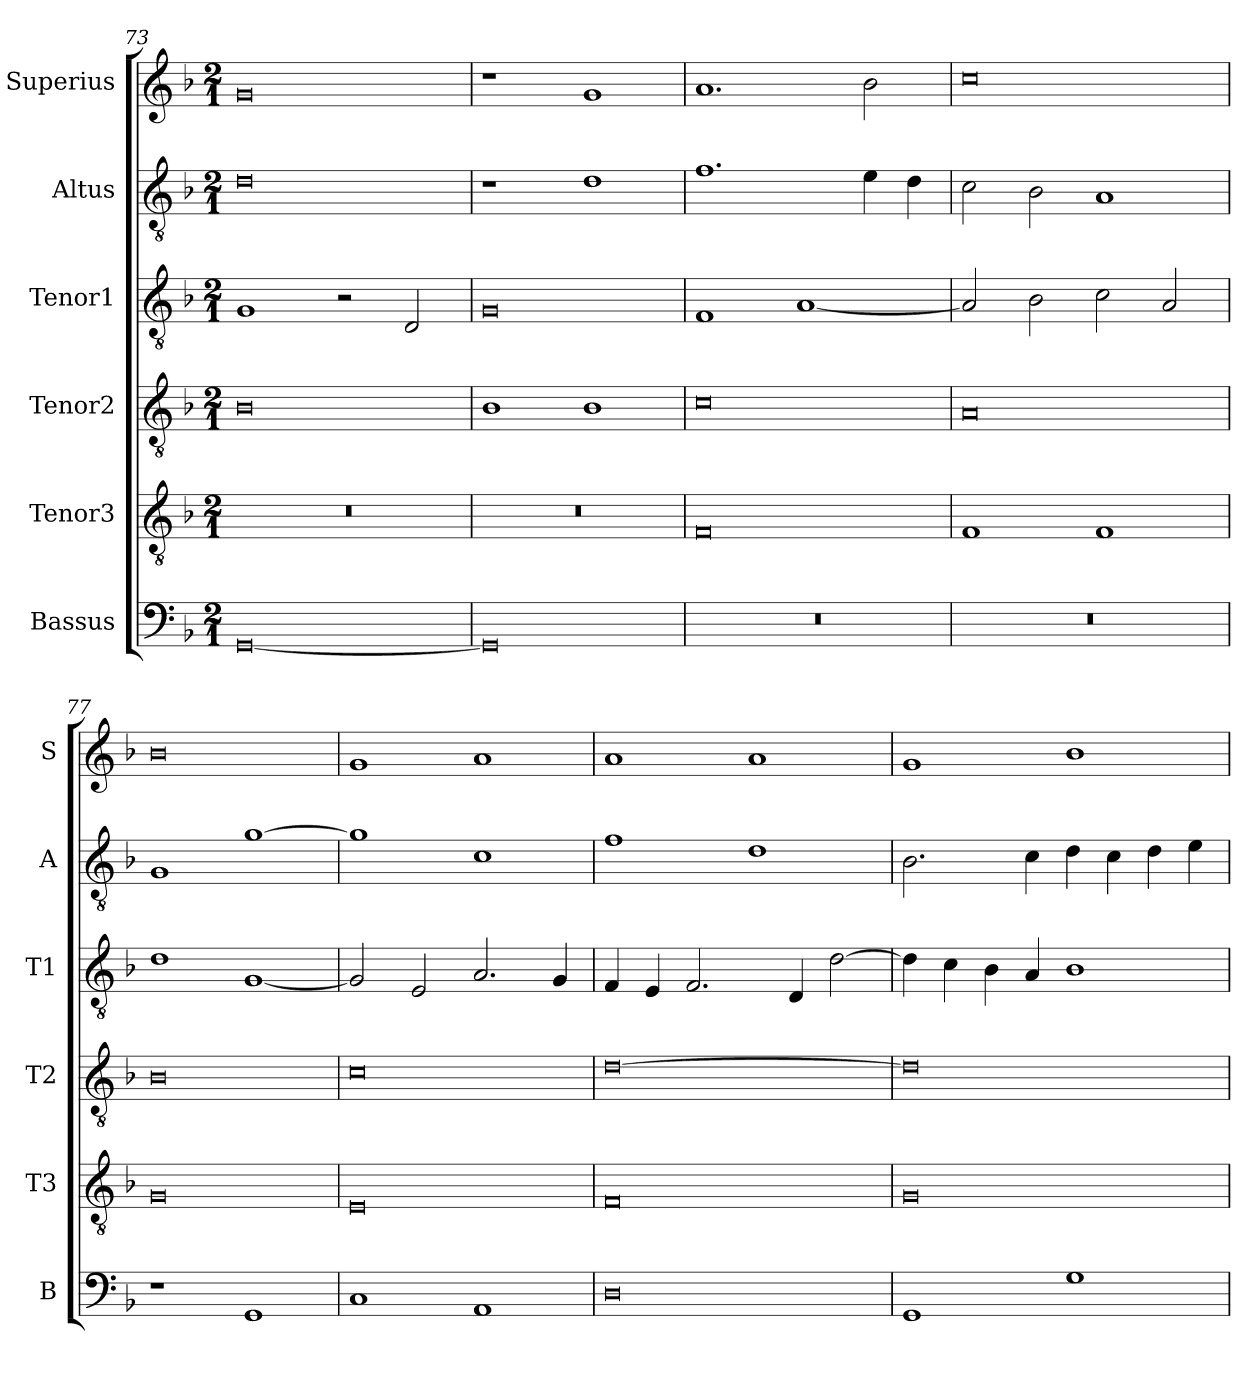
**kern	**kern	**kern	**kern	**kern	**kern
*part6	*part5	*part4	*part3	*part2	*part1
*staff6	*staff5	*staff4	*staff3	*staff2	*staff1
*I"Bassus	*I"Tenor3	*I"Tenor2	*I"Tenor1	*I"Altus	*I"Superius
*I'B	*I'T3	*I'T2	*I'T1	*I'A	*I'S
*clefF4	*clefGv2	*clefGv2	*clefGv2	*clefGv2	*clefG2
*k[b-]	*k[b-]	*k[b-]	*k[b-]	*k[b-]	*k[b-]
*M2/1	*M2/1	*M2/1	*M2/1	*M2/1	*M2/1
=73	=73	=73	=73	=73	=73
[0GG	0r	0B-	1G	0d	0g
.	.	.	2r	.	.
.	.	.	2D/	.	.
=74	=74	=74	=74	=74	=74
0GG]	0r	1B-	0G	1r	1r
.	.	1B-	.	1d	1g
=75	=75	=75	=75	=75	=75
0r	0F	0c	1F	1.f	1.a
.	.	.	[1A	.	.
.	.	.	.	4e\	2b-\
.	.	.	.	4d\	.
=76	=76	=76	=76	=76	=76
0r	1F	0A	2A/]	2c\	0cc
.	.	.	2B-\	2B-\	.
.	1F	.	2c\	1A	.
.	.	.	2A/	.	.
=77	=77	=77	=77	=77	=77
1r	0G	0B-	1d	1G	0b-
1GG	.	.	[1G	[1g	.
=78	=78	=78	=78	=78	=78
1C	0E	0c	2G/]	1g]	1g
.	.	.	2E/	.	.
1AA	.	.	2.A/	1c	1a
.	.	.	4G/	.	.
=79	=79	=79	=79	=79	=79
0D	0F	[0d	4F/	1f	1a
.	.	.	4E/	.	.
.	.	.	2.F/	.	.
.	.	.	.	1d	1a
.	.	.	4D/	.	.
.	.	.	[2d\	.	.
=80	=80	=80	=80	=80	=80
1GG	0G	0d]	4d\]	2.B-\	1g
.	.	.	4c\	.	.
.	.	.	4B-\	.	.
.	.	.	4A/	4c\	.
1G	.	.	1B-	4d\	1b-
.	.	.	.	4c\	.
.	.	.	.	4d\	.
.	.	.	.	4e\	.
=	=	=	=	=	=
*-	*-	*-	*-	*-	*-
